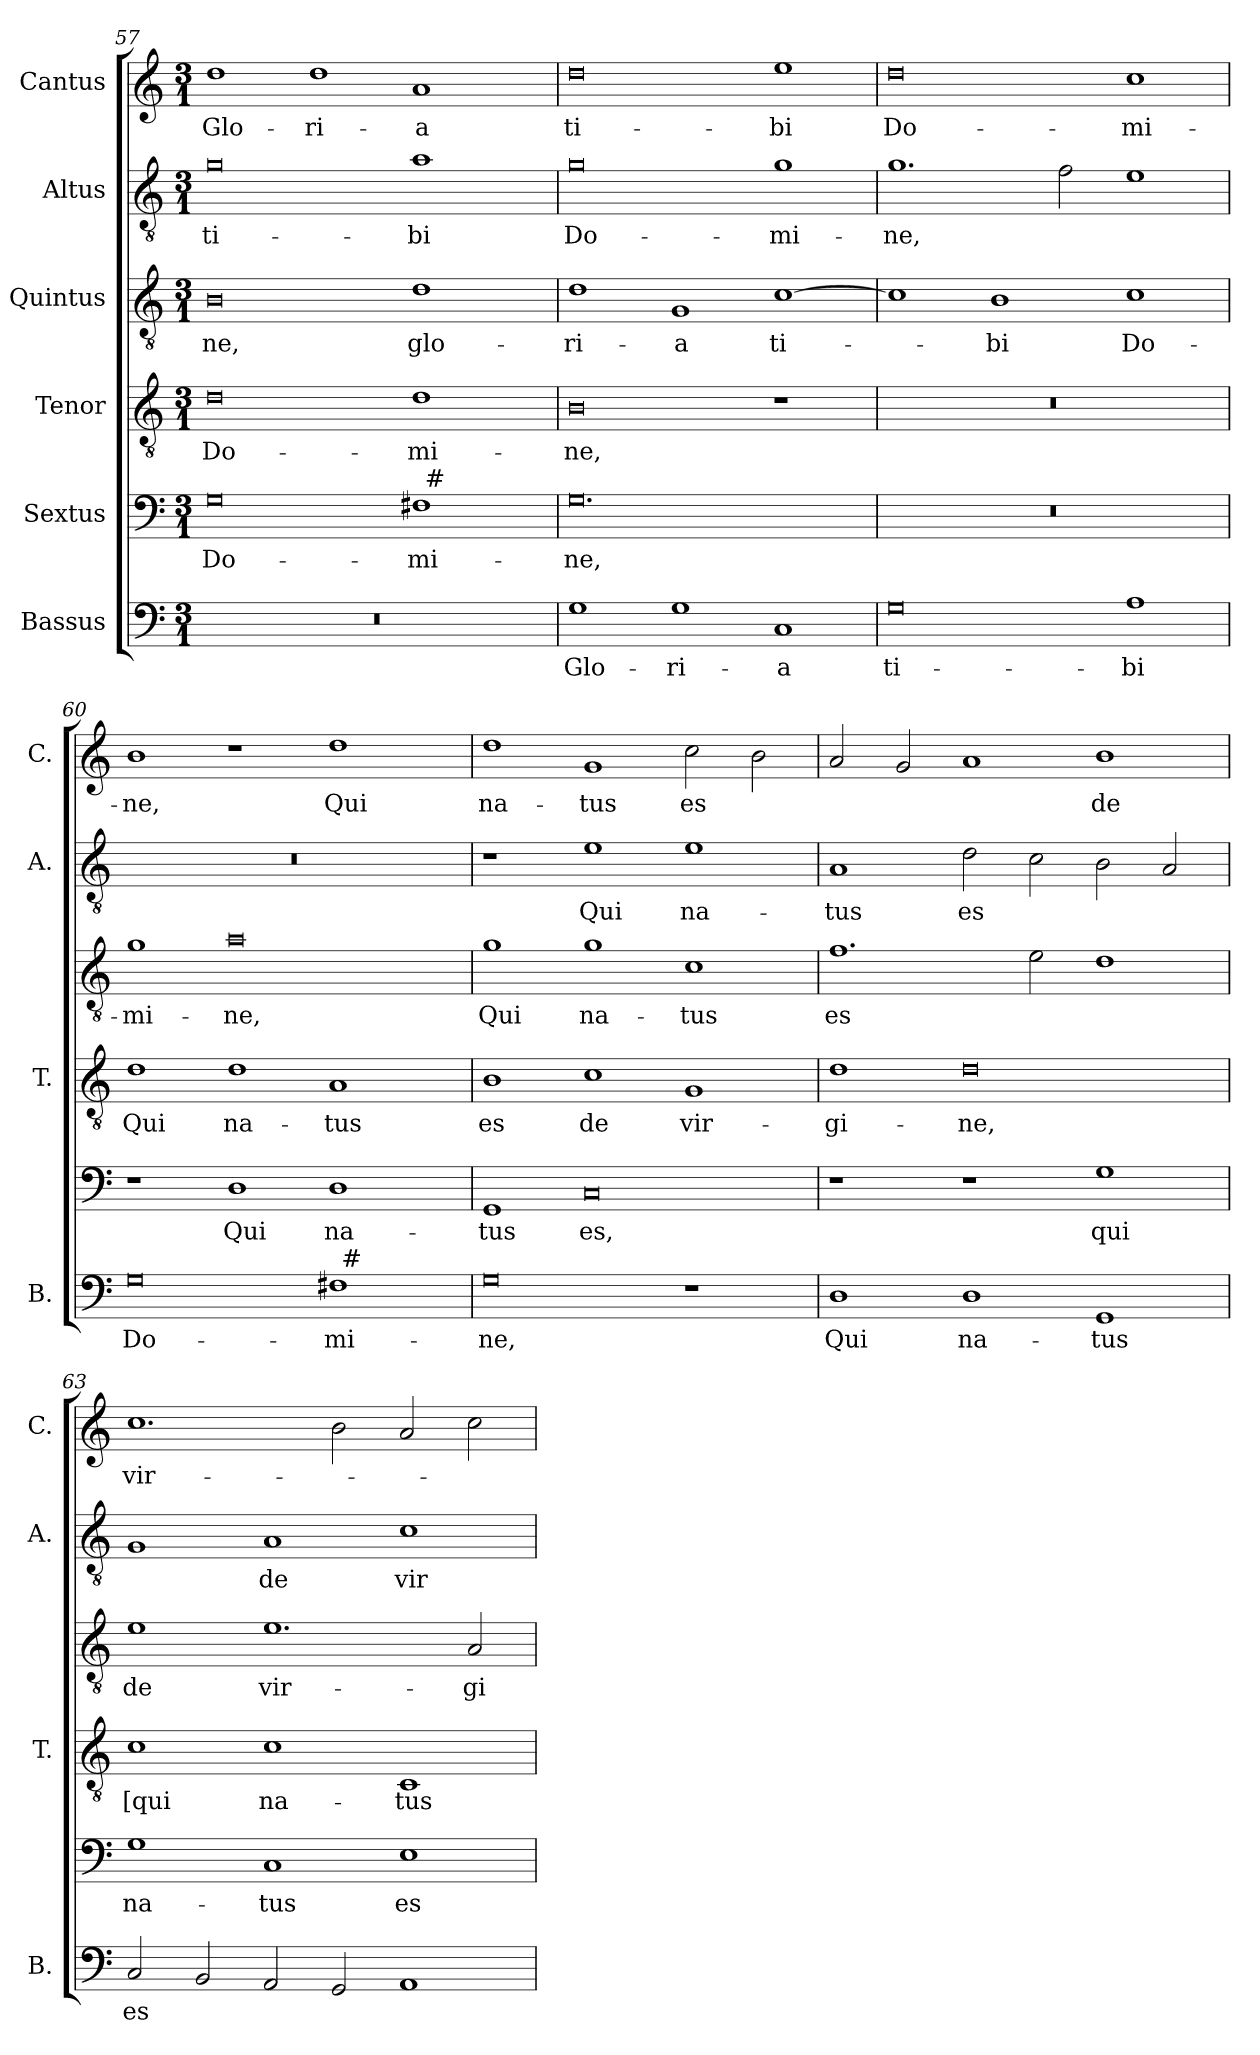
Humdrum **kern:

**kern	**text	**kern	**text	**kern	**text	**kern	**text	**kern	**text	**kern	**text
*part6	*part6	*part5	*part5	*part4	*part4	*part3	*part3	*part2	*part2	*part1	*part1
*staff6	*staff6	*staff5	*staff5	*staff4	*staff4	*staff3	*staff3	*staff2	*staff2	*staff1	*staff1
*I"Bassus	*	*I"Sextus	*	*I"Tenor	*	*I"Quintus	*	*I"Altus	*	*I"Cantus	*
*I'B.	*	*	*	*I'T.	*	*	*	*I'A.	*	*I'C.	*
*clefF4	*	*clefF4	*	*clefGv2	*	*clefGv2	*	*clefGv2	*	*clefG2	*
*	*	*	*	*ITrd7c12	*	*ITrd7c12	*	*ITrd7c12	*	*	*
*k[]	*	*k[]	*	*k[]	*	*k[]	*	*k[]	*	*k[]	*
*C:	*	*C:	*	*C:	*	*C:	*	*C:	*	*C:	*
*M3/1	*	*M3/1	*	*M3/1	*	*M3/1	*	*M3/1	*	*M3/1	*
=57	=57	=57	=57	=57	=57	=57	=57	=57	=57	=57	=57
!LO:N:vis=1	!	!	!LO:LY:b	!	!LO:LY:b	!	!LO:LY:b	!	!LO:LY:b	!	!LO:LY:b
*	*	*^	*	*	*	*	*	*	*	*	*
0.r	.	0G	1ryy	Do-	0D	Do-	0BB	-ne,	0G	ti-	1dd	Glo-
!	!	!	!	!	!	!	!	!	!	!	!	!LO:LY:b
.	.	.	1ryy	.	.	.	.	.	.	.	1dd	-ri-
!	!	!	!	!LO:LY:b	!	!LO:LY:b	!	!LO:LY:b	!	!LO:LY:b	!	!LO:LY:b
.	.	1F#	32ryy	-mi-	1D	-mi-	1D	glo-	1A	-bi	1a	-a
!	!	!	!LO:TX:a:t=#	!	!	!	!	!	!	!	!	!
.	.	.	2ryy	.	.	.	.	.	.	.	.	.
.	.	.	4...ryy	.	.	.	.	.	.	.	.	.
=58	=58	=58	=58	=58	=58	=58	=58	=58	=58	=58	=58	=58
!	!LO:LY:b	!	!	!LO:LY:b	!	!LO:LY:b	!	!LO:LY:b	!	!LO:LY:b	!	!LO:LY:b
*	*	*v	*v	*	*	*	*	*	*	*	*	*
1G	Glo-	0.G	-ne,	0BB	-ne,	1D	-ri-	0G	Do-	0dd	ti-
!	!LO:LY:b	!	!	!	!	!	!LO:LY:b	!	!	!	!
1G	-ri-	.	.	.	.	1GG	-a	.	.	.	.
!	!LO:LY:b	!	!	!	!	!	!LO:LY:b	!	!LO:LY:b	!	!LO:LY:b
1C	-a	.	.	1r	.	[>1C	ti-	1G	-mi-	1ee	-bi
=59	=59	=59	=59	=59	=59	=59	=59	=59	=59	=59	=59
!	!LO:LY:b	!LO:N:vis=1	!	!LO:N:vis=1	!	!	!	!	!LO:LY:b	!	!LO:LY:b
0G	ti-	0.r	.	0.r	.	1C]	.	1.G	-ne,	0dd	Do-
!	!	!	!	!	!	!	!LO:LY:b	!	!	!	!
.	.	.	.	.	.	1BB	-bi	.	.	.	.
.	.	.	.	.	.	.	.	2F\	.	.	.
!	!LO:LY:b	!	!	!	!	!	!LO:LY:b	!	!	!	!LO:LY:b
1A	-bi	.	.	.	.	1C	Do-	1E	.	1cc	-mi-
=60	=60	=60	=60	=60	=60	=60	=60	=60	=60	=60	=60
!	!LO:LY:b	!	!	!	!LO:LY:b	!	!LO:LY:b	!LO:N:vis=1	!	!	!LO:LY:b
*^	*	*	*	*	*	*	*	*	*	*	*
0G	1ryy	Do-	1r	.	1D	Qui	1G	-mi-	0.r	.	1b	-ne,
!	!	!	!	!LO:LY:b	!	!LO:LY:b	!	!LO:LY:b	!	!	!	!
.	1ryy	.	1D	Qui	1D	na-	0A	-ne,	.	.	1r	.
!	!	!LO:LY:b	!	!LO:LY:b	!	!LO:LY:b	!	!	!	!	!	!LO:LY:b
1F#	32ryy	-mi-	1D	na-	1AA	-tus	.	.	.	.	1dd	Qui
!	!LO:TX:a:t=#	!	!	!	!	!	!	!	!	!	!	!
.	2ryy	.	.	.	.	.	.	.	.	.	.	.
.	4...ryy	.	.	.	.	.	.	.	.	.	.	.
!!LO:PB:g=z
=61	=61	=61	=61	=61	=61	=61	=61	=61	=61	=61	=61	=61
!	!	!LO:LY:b	!	!LO:LY:b	!	!LO:LY:b	!	!LO:LY:b	!	!	!	!LO:LY:b
*v	*v	*	*	*	*	*	*	*	*	*	*	*
0G	-ne,	1GG	-tus	1BB	es	1G	Qui	1r	.	1dd	na-
!	!	!	!LO:LY:b	!	!LO:LY:b	!	!LO:LY:b	!	!LO:LY:b	!	!LO:LY:b
.	.	0C	es,	1C	de	1G	na-	1E	Qui	1g	-tus
!	!	!	!	!	!LO:LY:b	!	!LO:LY:b	!	!LO:LY:b	!	!LO:LY:b
1r	.	.	.	1GG	vir-	1C	-tus	1E	na-	2cc\	es
.	.	.	.	.	.	.	.	.	.	2b\	.
=62	=62	=62	=62	=62	=62	=62	=62	=62	=62	=62	=62
!	!LO:LY:b	!	!	!	!LO:LY:b	!	!LO:LY:b	!	!LO:LY:b	!	!
1D	Qui	1r	.	1D	-gi-	1.F	es	1AA	-tus	2a/	.
.	.	.	.	.	.	.	.	.	.	2g/	.
!	!LO:LY:b	!	!	!	!LO:LY:b	!	!	!	!LO:LY:b	!	!
1D	na-	1r	.	0D	-ne,	.	.	2D\	es	1a	.
.	.	.	.	.	.	2E\	.	2C\	.	.	.
!	!LO:LY:b	!	!LO:LY:b	!	!	!	!	!	!	!	!LO:LY:b
1GG	-tus	1G	qui	.	.	1D	.	2BB\	.	1b	de
.	.	.	.	.	.	.	.	2AA/	.	.	.
=63	=63	=63	=63	=63	=63	=63	=63	=63	=63	=63	=63
!	!LO:LY:b	!	!LO:LY:b	!	!LO:LY:b	!	!LO:LY:b	!	!	!	!LO:LY:b
2C/	es	1G	na-	1C	[qui	1E	de	1GG	.	1.cc	vir-
2BB/	.	.	.	.	.	.	.	.	.	.	.
!	!	!	!LO:LY:b	!	!LO:LY:b	!	!LO:LY:b	!	!LO:LY:b	!	!
2AA/	.	1C	-tus	1C	na-	1.E	vir-	1AA	de	.	.
2GG/	.	.	.	.	.	.	.	.	.	2b\	.
!	!	!	!LO:LY:b	!	!LO:LY:b	!	!	!	!LO:LY:b	!	!
1AA	.	1E	es	1CC	-tus	.	.	1C	vir-	2a/	.
!	!	!	!	!	!	!	!LO:LY:b	!	!	!	!
.	.	.	.	.	.	2AA/	-gi-	.	.	2cc\	.
=	=	=	=	=	=	=	=	=	=	=	=
*-	*-	*-	*-	*-	*-	*-	*-	*-	*-	*-	*-
